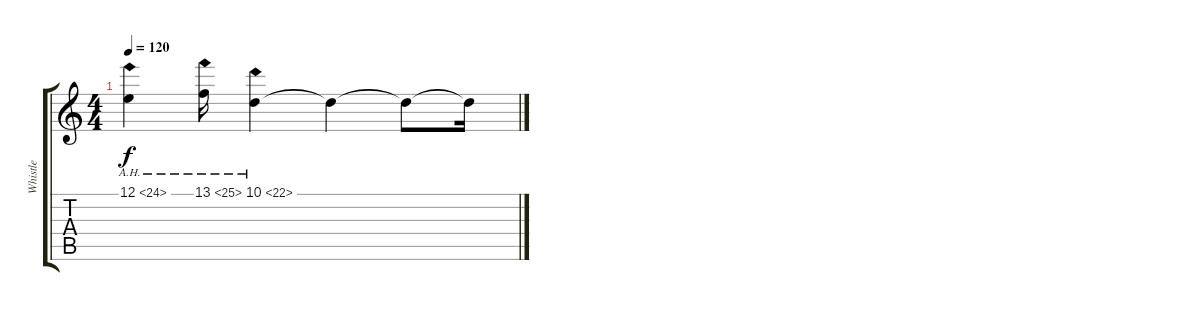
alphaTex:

\track ("Whistle" "Whistle") {instrument whistle}
\staff {score tabs}
\tuning (E4 B3 G3 D3 A2 E2) {hide}
\ts (4 4)
\tempo 120
\clef g2
\ks c
12.1{ah 12}.4{dy f} 13.1{ah 12}.16 10.1{ah 12}.4 10.1{t}.4 10.1{t}.8 10.1{t}.16
